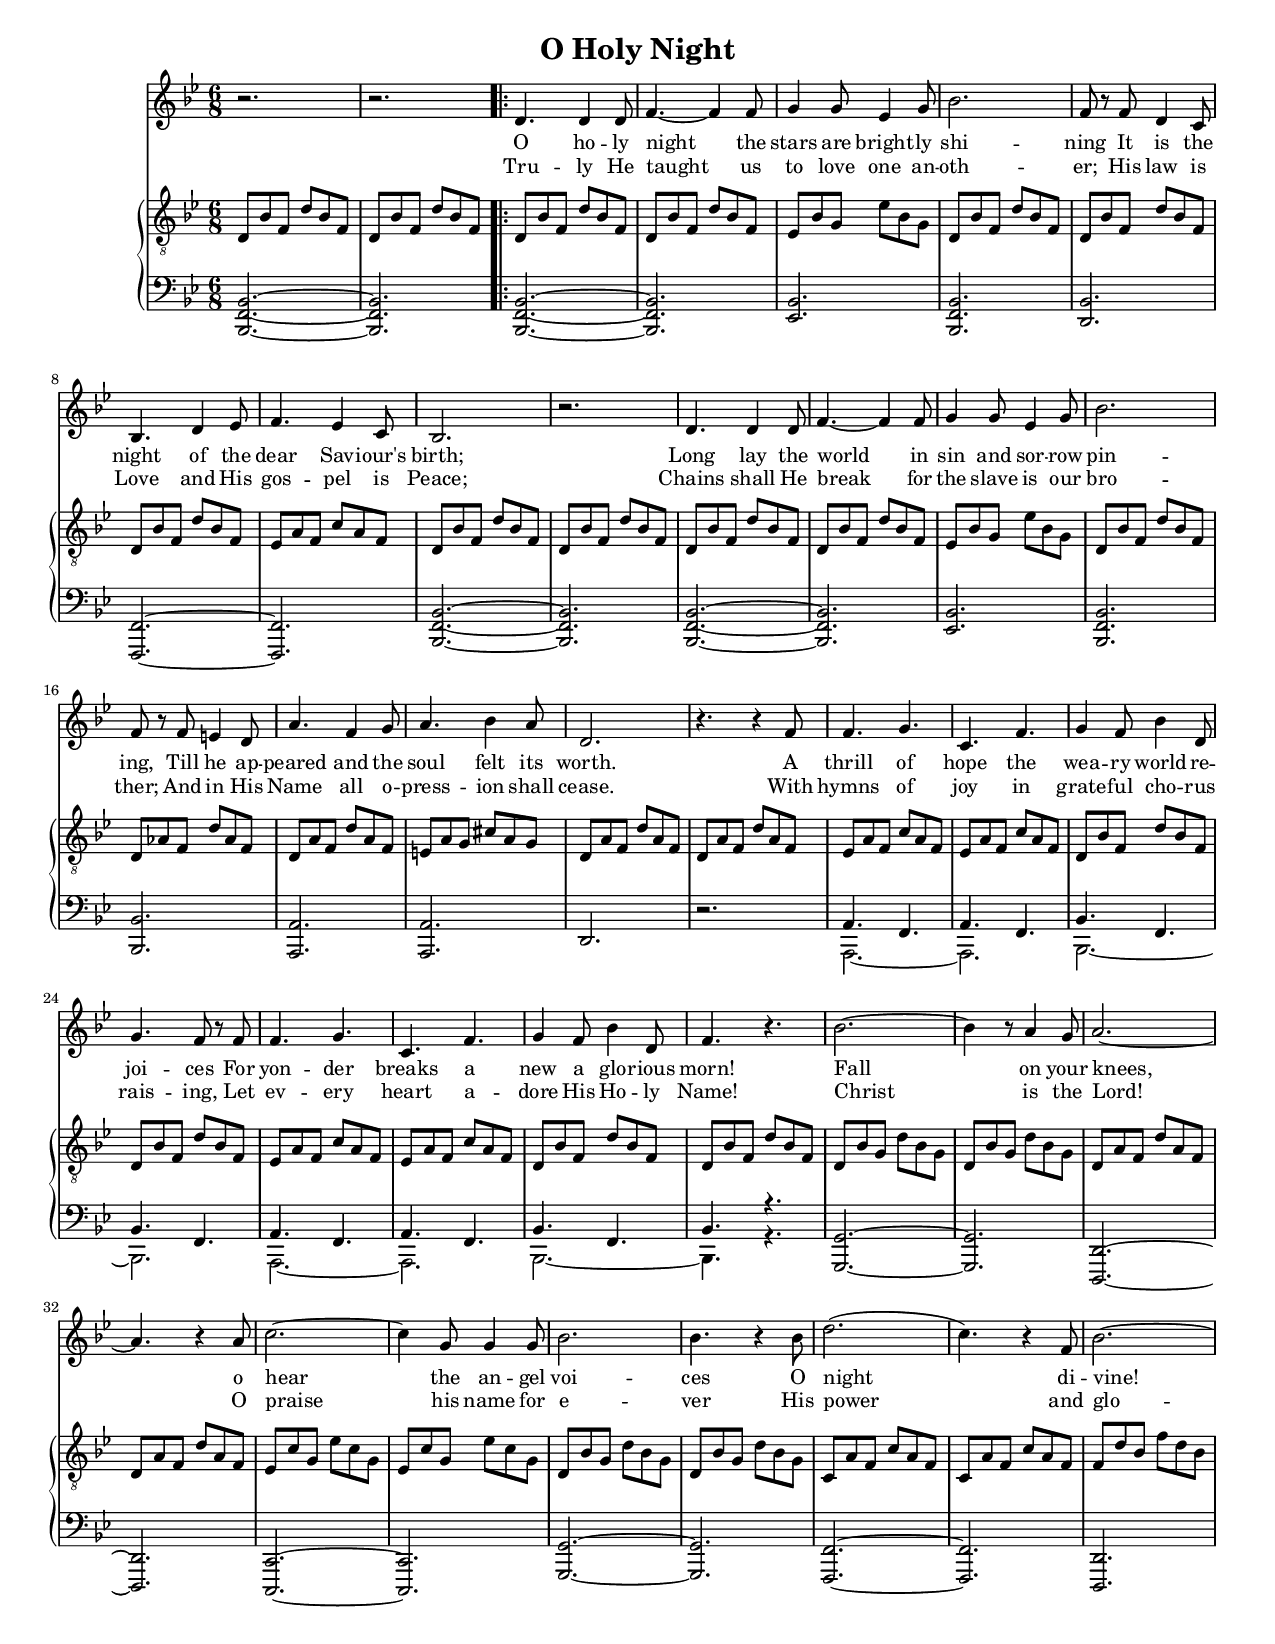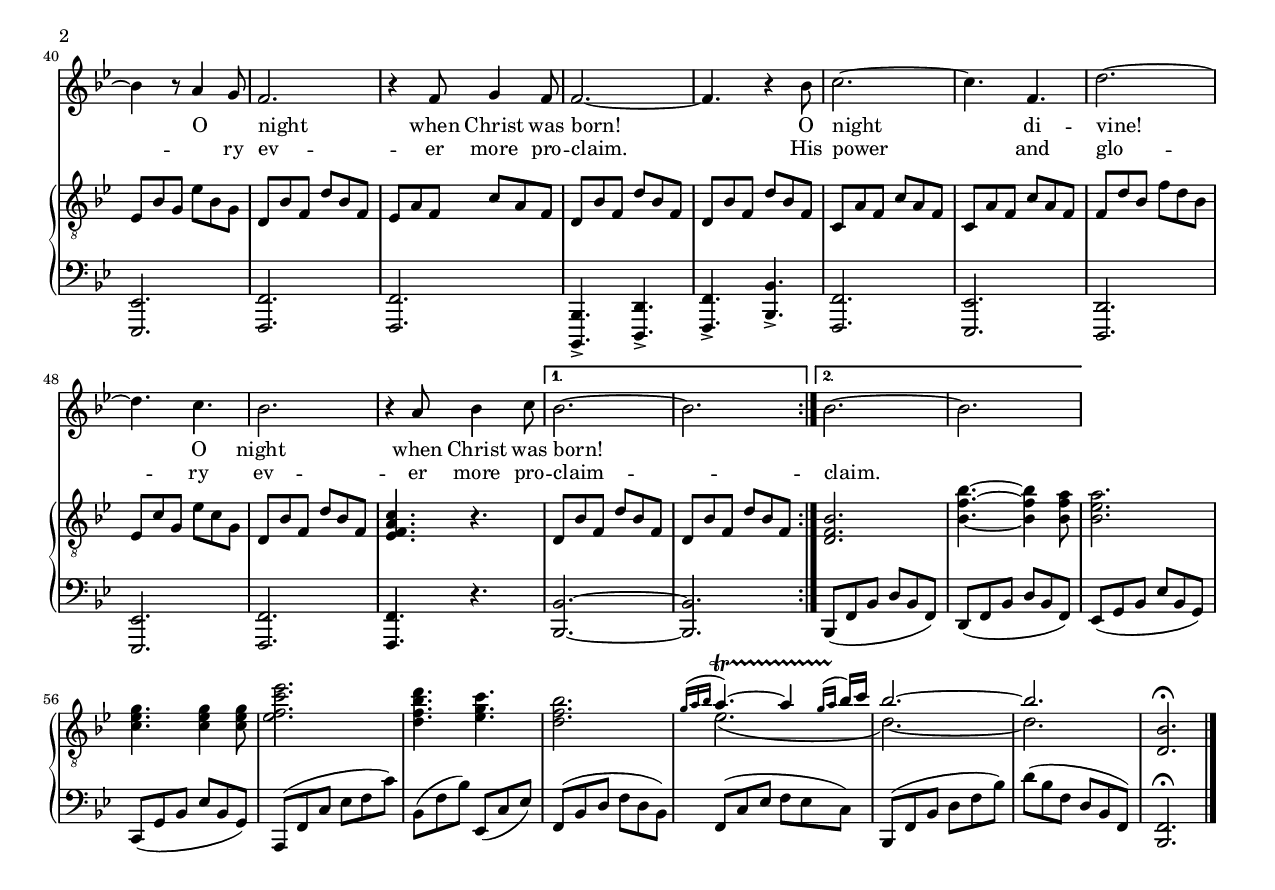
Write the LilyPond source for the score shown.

%{
    Comments
%}
\version "2.12.3"
\include "english.ly"

#(set-default-paper-size "letter" )
#(set-global-staff-size 16 )

\paper {
    ragged-last-bottom = ##t
}

\header {
    title = "O Holy Night"
}


vocal = \relative c' {
  \clef treble \key df \major
  \override Staff.TimeSignature #'style = #'()
  \time 6/8

  r2. r2.  \repeat volta 2 {

  % O Holy Night

  f4. f4 f8 | af4.~af4 af8 | bf4 bf8 gf4 bf8 | 
  df2. | af8 r8 af8 f4 ef8 | df4. f4 gf8 | af4. gf4 ef8 | df2. | r2. |

  % Long lay the world

  f4. f4 f8 | af4.~af4 af8 | bf4 bf8 gf4 bf8 | 
  df2. | af8 r8 af8 g4 f8 | c'4. af4 bf8 | c4. df4 c8 | f,2. | r4. r4 af8 |

  % A thrill

  af4. bf | ef, af | bf4 af8 df4 f,8 | bf4. af8 r8 af8 |
  af4. bf | ef, af | bf4 af8 df4 f,8 | af4. r4. |

  % Fall

  df2.~ df4 r8 c4 bf8 | c2.~ c4. r4 c8 |
  ef2.~ ef4 bf8 bf4 bf8 | df2. df4. r4 df8 |
  
  % O night divine

  f2.( ef4.) r4 af,8 | df2.~ df4 r8 c4 bf8 | 
  af2.~ r4 af8 bf4 af8 | af2. ~ af4. r4 df8 |

  ef2.~ ef4. af,4. | f'2.~f4. ef4. | 
  df2. r4 c8 df4 ef8 
  }
  \alternative { { df2. ~ df2. } { df2. ~ df2. } }
}

texta = \lyricmode {
  O ho -- ly night the stars are bright -- ly shi -- ning
  It is the night of the dear Sav -- iour's birth;
  Long lay the world in sin and sor -- row pin -- ing, 
  Till he ap -- peared and the soul felt its worth.

  A thrill of hope the wea -- ry world re -- joi -- ces
  For yon -- der breaks a new a glo -- rious morn!

  Fall on your knees, o hear the an -- gel voi -- ces
  O night di -- vine!
  O _ night when Christ was born!
  O night di -- vine!
  O night_ when Christ was born!
}


textb = \lyricmode {
  Tru -- ly He taught us to love one an -- oth -- er;
  His law is Love and His gos -- pel is Peace;
  Chains shall He break for the slave is our bro -- ther;
  And in His Name all o -- press -- ion shall cease.

  With hymns of joy in grate -- ful cho -- rus rais -- ing,
  Let ev -- ery heart a -- dore His Ho -- ly Name!

  Christ is the Lord! O praise his name for e -- ver
  His power and glo -- _ ry ev -- er more pro -- claim.
  His power and glo -- ry ev -- er more pro -- claim -- claim.
}


upper = \relative c' {
  \clef treble \key df \major
  \set Staff.clefOctavation = #-7
  \set Staff.middleCPosition = #1
  \override Staff.TimeSignature #'style = #'()
  \time 6/8

  f,8 df' af f' df af  |  f8 df' af f' df af \bar "|:"

  % O holy night

  \repeat volta 2 {

  f8 df' af f' df af  |  f8 df' af f' df af | gf df' bf gf' df bf |
  f8 df' af f' df af  |  f8 df' af f' df af |
  f8 df' af f' df af  |  gf8 c af ef' c af |
  f8 df' af f' df af  |  f8 df' af f' df af |

  % Long lay the world

  f df' af f' df af  |  f df' af f' df af | gf df' bf gf' df bf |
  f df' af f' df af  |  f cf' af f' cf af |
  f c' af f' c af  |  g c bf e c bf | 
  f c' af f' c af | f c' af f' c af | 

  % A thrill of hope

  gf c af ef' c af | gf c af ef' c af |
  f df' af f' df af | f df' af f' df af |
  gf c af ef' c af | gf c af ef' c af |
  f df' af f' df af | f df' af f' df af |

  % Fall on your knees

  f df' bf f' df bf | f df' bf f' df bf |
  f c' af f' c af | f c' af f' c af |
  gf ef' bf gf' ef bf | gf ef' bf gf' ef bf |
  f df' bf f' df bf | f df' bf f' df bf |

  % O night divine

  ef, c' af ef' c af | ef c' af ef' c af |
  af f' df af' f df | gf, df' bf gf' df bf |
  f df' af f' df af | gf c af ef' c af |
  f df' af f' df af | f df' af f' df af |

  % O night divine

  ef c' af ef' c af | ef c' af ef' c af |
  af f' df af' f df | gf, ef' bf gf' ef bf |
  f df' af f' df af | <gf af c ef>4. r4. |
  }
  \alternative {

    { f8 df' af f' df af  |  f df' af f' df af }
    {
      <f af df>2.}} <df' af' df>4.~<df af' df>4 <df af' c>8 |
  <df gf c>2. | <ef gf bf>4. <ef gf bf>4 <ef gf bf>8 |
  <gf af ef' gf>2. | <f af df f>4. <gf bf ef>4. | 
  <f af df>2. | 
  << 
    { \appoggiatura { bf16[ c df] } c4.~\startTrillSpan c4 
      \appoggiatura { bf16[ c] } df16\stopTrillSpan ef16 | df2.~df2. }
  \\ 
    { gf,2.( | f2.)~f2.  }
  >>

  <f, df'>2. \fermata

  \bar "|."
}

lower = \relative c, {
  \clef bass \key df \major
  \override Staff.TimeSignature #'style = #'()
  \time 6/8

  <df af' df>2.~ | < df af' df > |
  
  \repeat volta 2 {
  % O holy night

  <df af' df>2.~ | < df af' df > | < gf df' > |
  <df af' df > | < f df' > |
  <af, af' >~ | < af af' > |
  <df af' df >~ | < df af' df > |

  % Long lay the world

  <df af' df>2.~ | < df af' df > | < gf df' > | 
  <df af' df > | < df df' > | < c c' > | < c c' > | f | r |

  % A thrill of hope

  << 
    { c'4. af c af df af df af }  
    \\  
    { c,2.~  c df~ df }       
  >>
  << 
    { c'4. af c af df af df r4. } 
    \\  
    { c,2.~ c df~ df4. r4. } 
  >>

  % Fall on your knees

  <bf bf'>2.~ <bf bf'> | <f f'>~ <f f'> | 
  <ef ef'>~ <ef ef'> | <bf' bf'>~ <bf bf'> |

  % O night divine 
  <af af'>~ <af af'> | <f f'> <gf gf'> | <af af'> <af af'> |
  <df, df'>4.-> <f f'>-> <af af'>-> <df df'>-> |
  <af af'>2. <gf gf'> | <f f'> <gf gf'> | <af af'> | <af af'>4. r4. |

  }
  \alternative {
  { <df df'>2.~ <df df'> }
  {
    df8( af' df f df af) }} f( af df f df af) | 
  gf( bf df gf df bf) | ef,( bf' df gf df bf) |
  c,( af' ef' gf af ef') | df,( af' df)  gf,,( ef' gf) |
  af,( df f af f df) | af( ef' gf af gf ef) |
  df,( af' df f af df) | f( df af f df af) |
  <df, af'>2. \fermata    
  \bar "|."
}

\score {
  <<
   \new Voice = "vocal"   \transpose df bf, \vocal
    \new Lyrics \lyricsto vocal \texta
    \new Lyrics \lyricsto vocal \textb
    \new PianoStaff <<
      \new Staff = "upper" \transpose df bf, \upper
      \new Staff = "lower" \transpose df bf, \lower
    >>
  >>
  \layout {
    \context { \RemoveEmptyStaffContext }
  }
}
